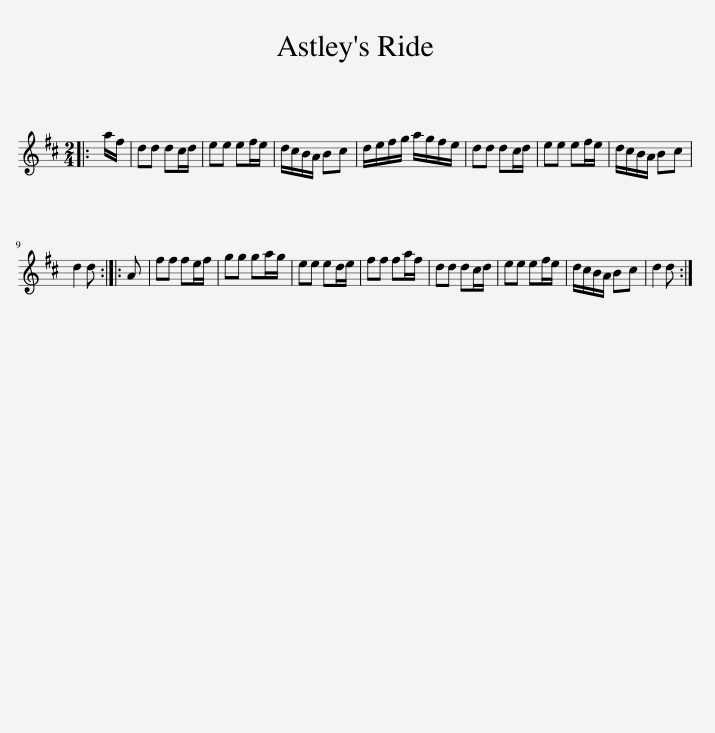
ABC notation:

X:1
L:1/8
M:2/4
I:linebreak $
K:D
V:1 treble
V:1
|: a/f/ | dd dc/d/ | ee ef/e/ | d/c/B/A/ Bc | d/e/f/g/ a/g/f/e/ | %5
 dd dc/d/ | ee ef/e/ | d/c/B/A/ Bc |$ d2 d :: A | %10
 ff fe/f/ | gg ga/g/ | ee ed/e/ | ff fa/f/ | dd dc/d/ | %15
 ee ef/e/ | d/c/B/A/ Bc | d2 d :| %18
